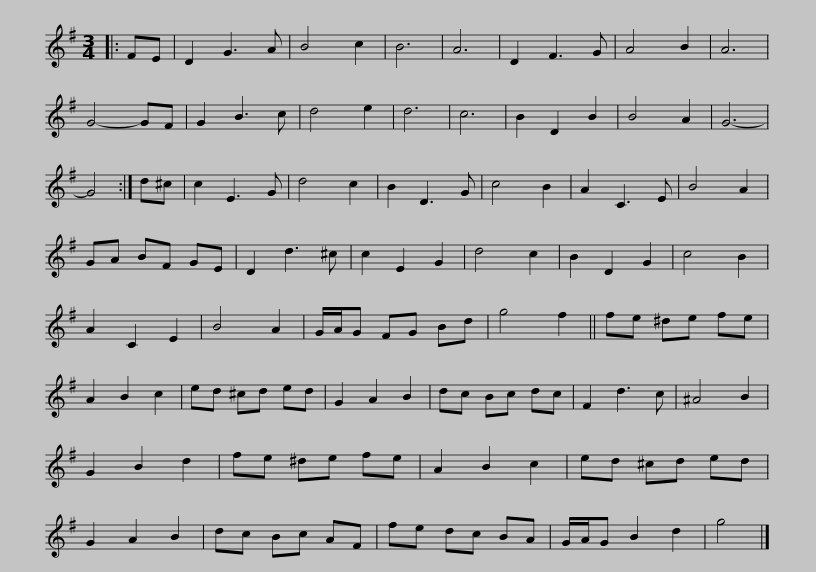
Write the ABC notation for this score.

X:1
L:1/8
M:3/4
I:linebreak $
K:G
V:1 treble
V:1
|: FE | D2 G3 A | B4 c2 | B6 | A6 | %5
 D2 F3 G | A4 B2 | A6 | G4- GF | G2 B3 c | %10
 d4 e2 | d6 | c6 | B2 D2 B2 |$ B4 A2 | %15
 G6- | G4 :| d^c | c2 E3 G | d4 c2 | %20
 B2 D3 G | c4 B2 | A2 C3 E | B4 A2 | GA BF GE | %25
 D2 d3 ^c | c2 E2 G2 |$ d4 c2 | B2 D2 G2 | c4 B2 | %30
 A2 C2 E2 | B4 A2 | G/A/G FG Bd | g4 f2 || fe ^de fe | %35
 A2 B2 c2 | ed ^cd ed | G2 A2 B2 |$ dc Bc dc | F2 d3 c | %40
 ^A4 B2 | G2 B2 d2 | fe ^de fe | A2 B2 c2 | ed ^cd ed | %45
 G2 A2 B2 | dc Bc AF |$ fe dc BA | G/A/G B2 d2 | g4 |] %50
